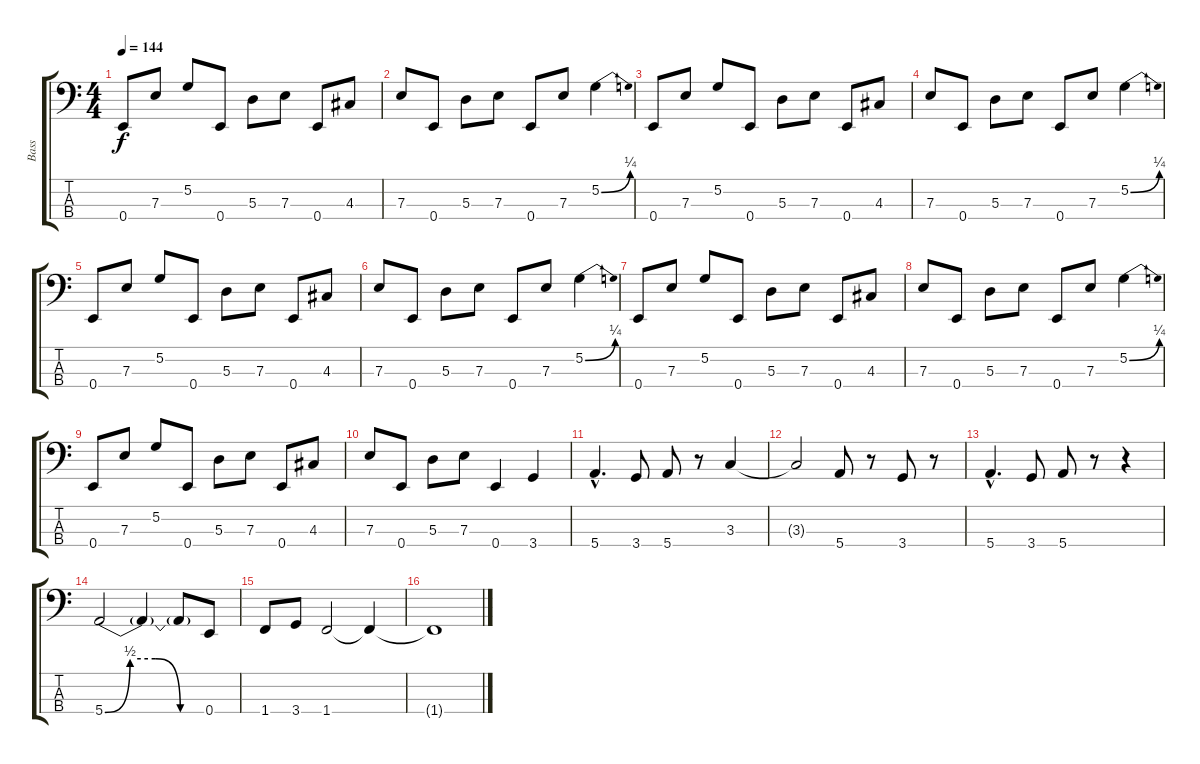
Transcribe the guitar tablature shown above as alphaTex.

\track ("Bass" "Bass") {instrument electricbassfinger}
\staff {score tabs}
\tuning (G2 D2 A1 E1) {hide}
\ts (4 4)
\tempo 144
\clef f4
\ks c
0.4.8{dy f} 7.3.8 5.2.8 0.4.8 5.3.8 7.3.8 0.4.8 4.3.8 |
7.3.8 0.4.8 5.3.8 7.3.8 0.4.8 7.3.8 5.2{be (bend 0 0 60 1)}.4 |
0.4.8 7.3.8 5.2.8 0.4.8 5.3.8 7.3.8 0.4.8 4.3.8 |
7.3.8 0.4.8 5.3.8 7.3.8 0.4.8 7.3.8 5.2{be (bend 0 0 60 1)}.4 |
0.4.8 7.3.8 5.2.8 0.4.8 5.3.8 7.3.8 0.4.8 4.3.8 |
7.3.8 0.4.8 5.3.8 7.3.8 0.4.8 7.3.8 5.2{be (bend 0 0 60 1)}.4 |
0.4.8 7.3.8 5.2.8 0.4.8 5.3.8 7.3.8 0.4.8 4.3.8 |
7.3.8 0.4.8 5.3.8 7.3.8 0.4.8 7.3.8 5.2{be (bend 0 0 60 1)}.4 |
0.4.8 7.3.8 5.2.8 0.4.8 5.3.8 7.3.8 0.4.8 4.3.8 |
7.3.8 0.4.8 5.3.8 7.3.8 0.4.4 3.4.4 |
5.4{hac}.4{d} 3.4.8 5.4.8 r.8 3.3.4 |
3.3{t}.2 5.4.8 r.8 3.4.8 r.8 |
5.4{hac}.4{d} 3.4.8 5.4.8 r.8 r.4 |
5.4{be (custom 0 0 15 2 30 2 45 0 60 0)}.2 5.4{t}.4 5.4{t}.8 0.4.8 |
1.4.8 3.4.8 1.4.2 1.4{t}.4 |
1.4{t}.1
